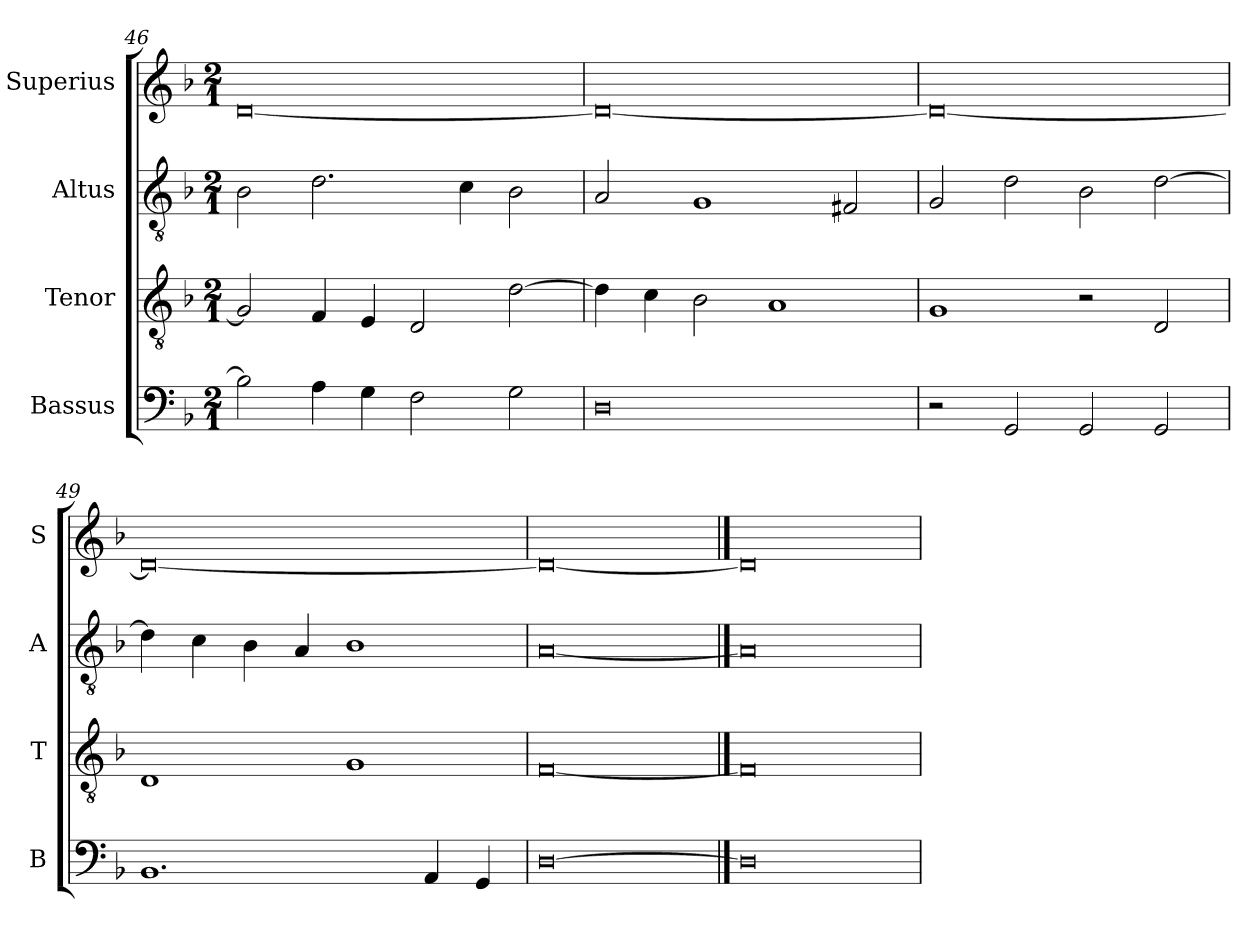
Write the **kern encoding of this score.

**kern	**kern	**kern	**kern
*part4	*part3	*part2	*part1
*staff4	*staff3	*staff2	*staff1
*I"Bassus	*I"Tenor	*I"Altus	*I"Superius
*I'B	*I'T	*I'A	*I'S
*clefF4	*clefGv2	*clefGv2	*clefG2
*k[b-]	*k[b-]	*k[b-]	*k[b-]
*d:	*d:	*d:	*d:
*M2/1	*M2/1	*M2/1	*M2/1
=46	=46	=46	=46
2B-]	2G]	2B-	[0d
4A	4F	2.d	.
4G	4E	.	.
2F	2D	.	.
.	.	4c	.
2G	[2d	2B-	.
=47	=47	=47	=47
0D	4d]	2A	0d_
.	4c	.	.
.	2B-	1G	.
.	1A	.	.
.	.	2F#X	.
=48	=48	=48	=48
2r	1G	2G	0d_
2GG	.	2d	.
2GG	2r	2B-	.
2GG	2D	[2d	.
=49	=49	=49	=49
1.BB-	1D	4d]	0d_
.	.	4c	.
.	.	4B-	.
.	.	4A	.
.	1G	1B-	.
4AA	.	.	.
4GG	.	.	.
=50	=50	=50	=50
[0D	[0F	[0A	0d_
==51	==51	==51	==51
0D]	0F]	0A]	0d]
=	=	=	=
*-	*-	*-	*-
